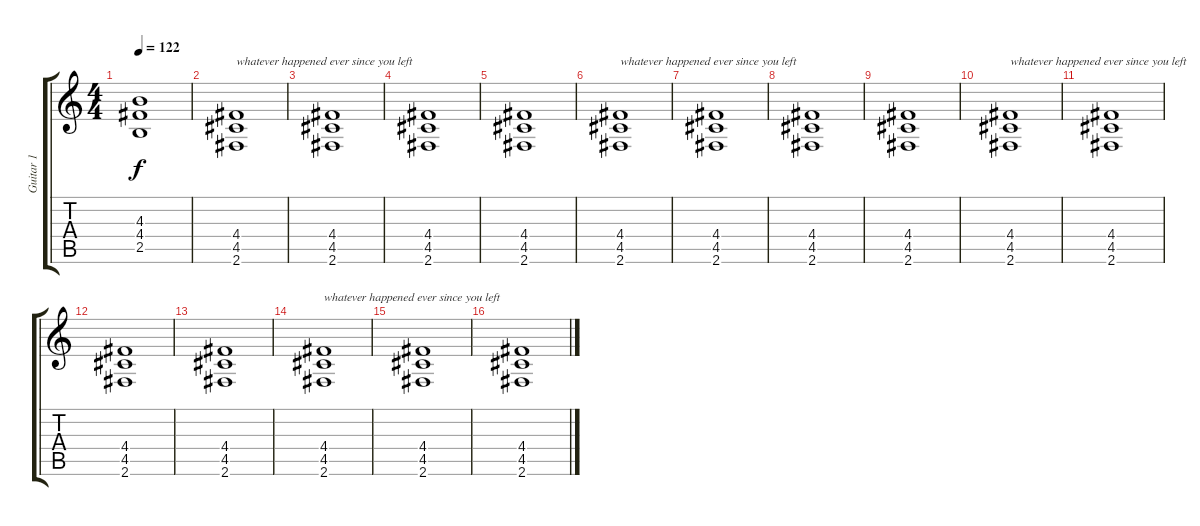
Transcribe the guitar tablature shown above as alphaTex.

\track ("Guitar 1" "Guitar 1") {instrument overdrivenguitar}
\staff {score tabs}
\tuning (E4 B3 G3 D3 A2 E2) {hide}
\ts (4 4)
\tempo 122
\clef g2
\ks c
(4.3 4.4 2.5).1{dy f} |
(4.4 4.5 2.6).1{txt "whatever happened ever since you left"} |
(4.4 4.5 2.6).1 |
(4.4 4.5 2.6).1 |
(4.4 4.5 2.6).1 |
(4.4 4.5 2.6).1{txt "whatever happened ever since you left"} |
(4.4 4.5 2.6).1 |
(4.4 4.5 2.6).1 |
(4.4 4.5 2.6).1 |
(4.4 4.5 2.6).1{txt "whatever happened ever since you left"} |
(4.4 4.5 2.6).1 |
(4.4 4.5 2.6).1 |
(4.4 4.5 2.6).1 |
(4.4 4.5 2.6).1{txt "whatever happened ever since you left"} |
(4.4 4.5 2.6).1 |
(4.4 4.5 2.6).1
